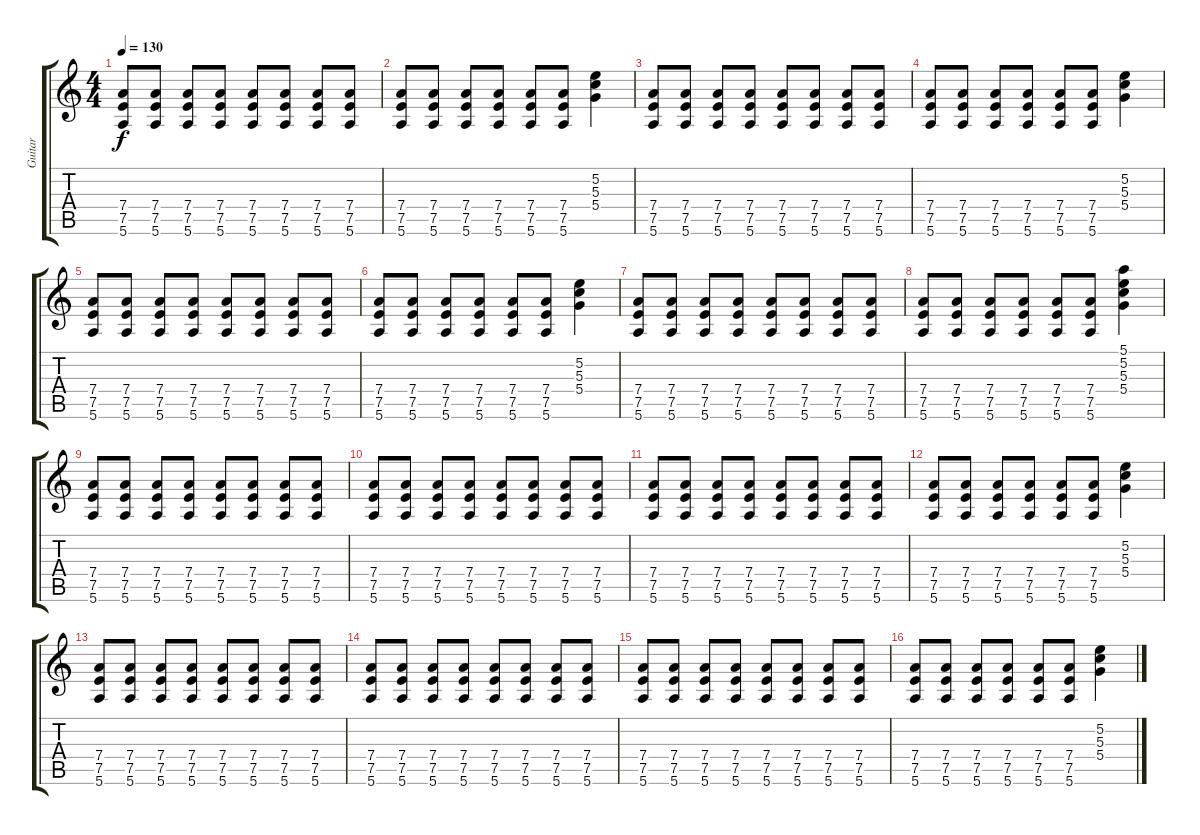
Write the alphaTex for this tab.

\track ("Guitar" "Guitar") {instrument distortionguitar}
\staff {score tabs}
\tuning (E4 B3 G3 D3 A2 E2) {hide}
\ts (4 4)
\tempo 130
\clef g2
\ks c
(7.4 7.5 5.6).8{dy f instrument distortionguitar} (7.4 7.5 5.6).8 (7.4 7.5 5.6).8 (7.4 7.5 5.6).8 (7.4 7.5 5.6).8 (7.4 7.5 5.6).8 (7.4 7.5 5.6).8 (7.4 7.5 5.6).8 |
(7.4 7.5 5.6).8 (7.4 7.5 5.6).8 (7.4 7.5 5.6).8 (7.4 7.5 5.6).8 (7.4 7.5 5.6).8 (7.4 7.5 5.6).8 (5.2 5.3 5.4).4 |
(7.4 7.5 5.6).8 (7.4 7.5 5.6).8 (7.4 7.5 5.6).8 (7.4 7.5 5.6).8 (7.4 7.5 5.6).8 (7.4 7.5 5.6).8 (7.4 7.5 5.6).8 (7.4 7.5 5.6).8 |
(7.4 7.5 5.6).8 (7.4 7.5 5.6).8 (7.4 7.5 5.6).8 (7.4 7.5 5.6).8 (7.4 7.5 5.6).8 (7.4 7.5 5.6).8 (5.2 5.3 5.4).4 |
(7.4 7.5 5.6).8 (7.4 7.5 5.6).8 (7.4 7.5 5.6).8 (7.4 7.5 5.6).8 (7.4 7.5 5.6).8 (7.4 7.5 5.6).8 (7.4 7.5 5.6).8 (7.4 7.5 5.6).8 |
(7.4 7.5 5.6).8 (7.4 7.5 5.6).8 (7.4 7.5 5.6).8 (7.4 7.5 5.6).8 (7.4 7.5 5.6).8 (7.4 7.5 5.6).8 (5.2 5.3 5.4).4 |
(7.4 7.5 5.6).8 (7.4 7.5 5.6).8 (7.4 7.5 5.6).8 (7.4 7.5 5.6).8 (7.4 7.5 5.6).8 (7.4 7.5 5.6).8 (7.4 7.5 5.6).8 (7.4 7.5 5.6).8 |
(7.4 7.5 5.6).8 (7.4 7.5 5.6).8 (7.4 7.5 5.6).8 (7.4 7.5 5.6).8 (7.4 7.5 5.6).8 (7.4 7.5 5.6).8 (5.1 5.2 5.3 5.4).4 |
(7.4 7.5 5.6).8 (7.4 7.5 5.6).8 (7.4 7.5 5.6).8 (7.4 7.5 5.6).8 (7.4 7.5 5.6).8 (7.4 7.5 5.6).8 (7.4 7.5 5.6).8 (7.4 7.5 5.6).8 |
(7.4 7.5 5.6).8 (7.4 7.5 5.6).8 (7.4 7.5 5.6).8 (7.4 7.5 5.6).8 (7.4 7.5 5.6).8 (7.4 7.5 5.6).8 (7.4 7.5 5.6).8 (7.4 7.5 5.6).8 |
(7.4 7.5 5.6).8 (7.4 7.5 5.6).8 (7.4 7.5 5.6).8 (7.4 7.5 5.6).8 (7.4 7.5 5.6).8 (7.4 7.5 5.6).8 (7.4 7.5 5.6).8 (7.4 7.5 5.6).8 |
(7.4 7.5 5.6).8 (7.4 7.5 5.6).8 (7.4 7.5 5.6).8 (7.4 7.5 5.6).8 (7.4 7.5 5.6).8 (7.4 7.5 5.6).8 (5.2 5.3 5.4).4 |
(7.4 7.5 5.6).8 (7.4 7.5 5.6).8 (7.4 7.5 5.6).8 (7.4 7.5 5.6).8 (7.4 7.5 5.6).8 (7.4 7.5 5.6).8 (7.4 7.5 5.6).8 (7.4 7.5 5.6).8 |
(7.4 7.5 5.6).8 (7.4 7.5 5.6).8 (7.4 7.5 5.6).8 (7.4 7.5 5.6).8 (7.4 7.5 5.6).8 (7.4 7.5 5.6).8 (7.4 7.5 5.6).8 (7.4 7.5 5.6).8 |
(7.4 7.5 5.6).8 (7.4 7.5 5.6).8 (7.4 7.5 5.6).8 (7.4 7.5 5.6).8 (7.4 7.5 5.6).8 (7.4 7.5 5.6).8 (7.4 7.5 5.6).8 (7.4 7.5 5.6).8 |
(7.4 7.5 5.6).8 (7.4 7.5 5.6).8 (7.4 7.5 5.6).8 (7.4 7.5 5.6).8 (7.4 7.5 5.6).8 (7.4 7.5 5.6).8 (5.2 5.3 5.4).4
